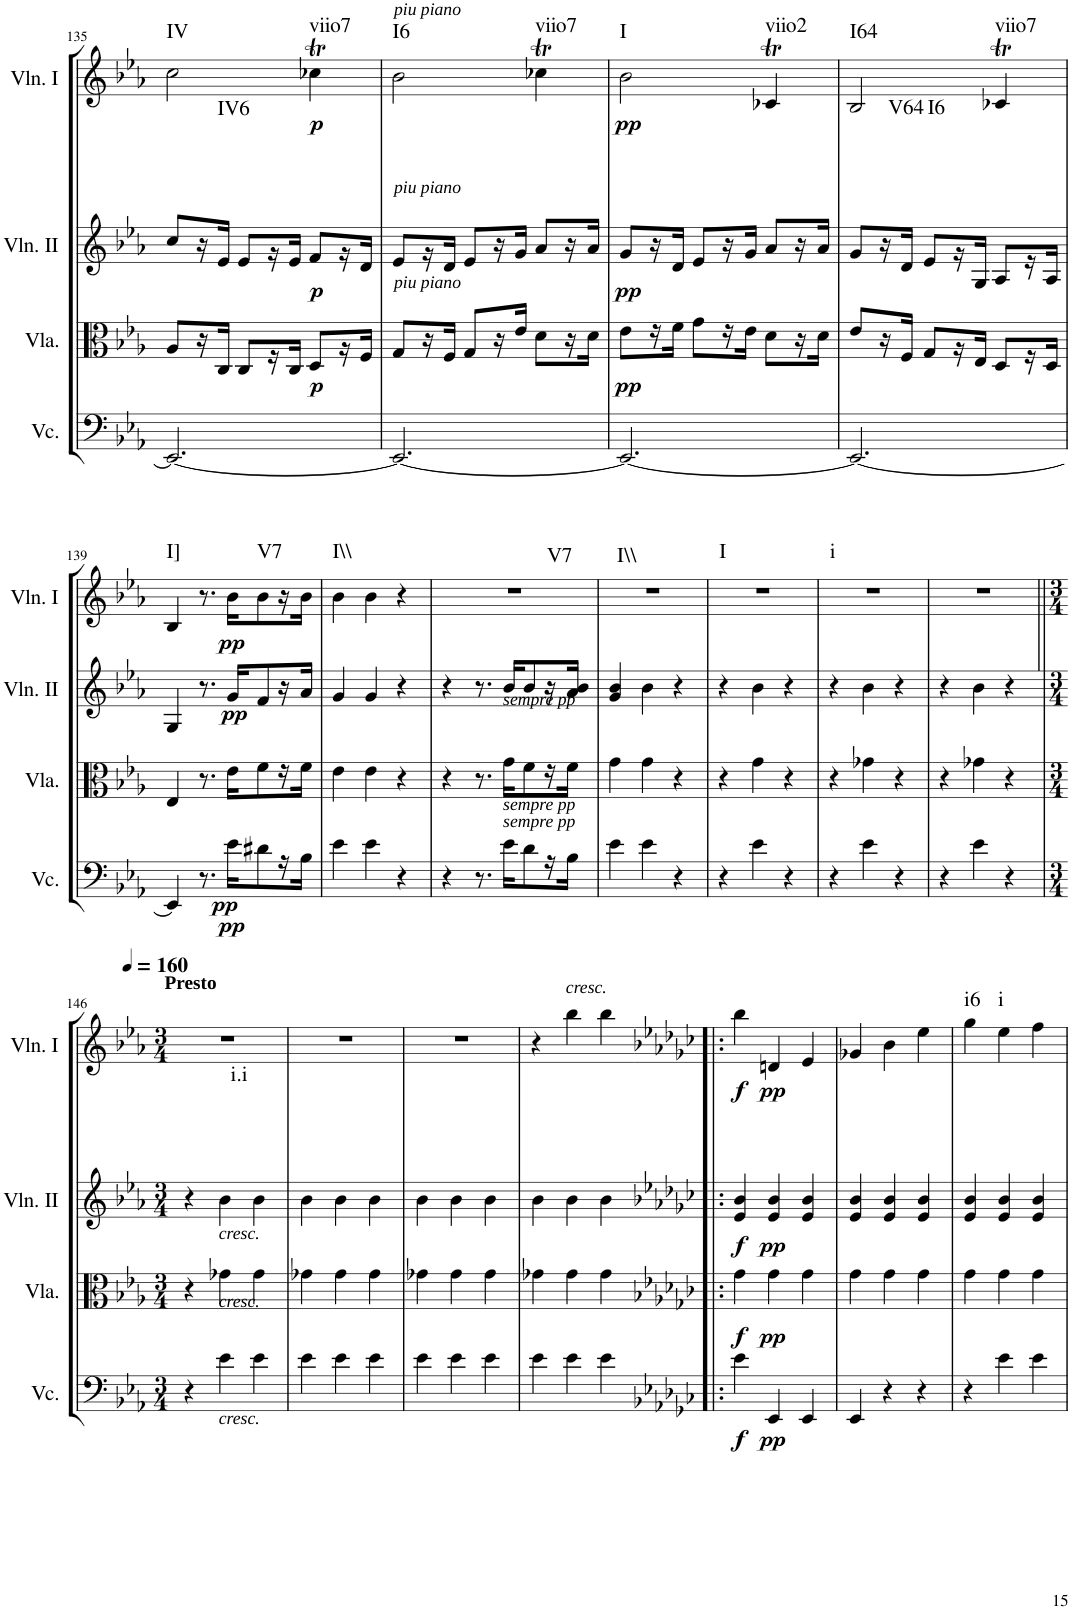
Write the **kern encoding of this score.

**kern	**dynam	**kern	**dynam	**kern	**dynam	**harte	**kern	**dynam	**harte
*part4	*part4	*part3	*part3	*part2	*part2	*part2	*part1	*part1	*part1
*staff4	*staff4	*staff3	*staff3	*staff2	*staff2	*	*staff1	*staff1	*
*I"Violoncello	*	*I"Viola	*	*I"Violin II	*	*	*I"Violin I	*	*
*I'Vc.	*	*I'Vla.	*	*I'Vln. II	*	*	*I'Vln. I	*	*
!!LO:PB:g=z
*clefF4	*	*clefC3	*	*clefG2	*	*	*clefG2	*	*
*k[b-e-a-]	*	*k[b-e-a-]	*	*k[b-e-a-]	*	*	*k[b-e-a-]	*	*
*E-:	*	*E-:	*	*E-:	*	*	*E-:	*	*
*M3/4	*	*M3/4	*	*M3/4	*	*	*M3/4	*	*
=135	=135	=135	=135	=135	=135	=135	=135	=135	=135
!	!	!	!	!	!	!	!	!	!LO:H:kt=IV
2.EE-/_	.	8A-/L	.	8cc/L	.	.	2cc\	.	N
.	.	16r	.	16r	.	.	.	.	.
!	!	!	!	!	!	!LO:H:kt=IV6	!	!	!
.	.	16C/JJ	.	16e-/JJ	.	N	.	.	.
.	.	8C/L	.	8e-/L	.	.	.	.	.
.	.	16r	.	16r	.	.	.	.	.
.	.	16C/JJ	.	16e-/JJ	.	.	.	.	.
!	!	!	!LO:DY:b	!	!LO:DY:b	!	!	!LO:DY:b	!LO:H:kt=viio7
.	.	8D/L	p	8f/L	p	.	4cc-XT\	p	N
.	.	16r	.	16r	.	.	.	.	.
.	.	16F/JJ	.	16d/JJ	.	.	.	.	.
=136	=136	=136	=136	=136	=136	=136	=136	=136	=136
!	!	!	!	!	!	!	!LO:TX:a:i:t=piu piano	!	!
!	!	!	!	!LO:TX:a:i:t=piu piano	!	!	!	!	!
!	!	!LO:TX:a:i:t=piu piano	!	!	!	!	!	!	!LO:H:kt=I6
2.EE-/_	.	8G/L	.	8e-/L	.	.	2b-\	.	N
.	.	16r	.	16r	.	.	.	.	.
.	.	16F/JJ	.	16d/JJ	.	.	.	.	.
.	.	8G/L	.	8e-/L	.	.	.	.	.
.	.	16r	.	16r	.	.	.	.	.
.	.	16e-/JJ	.	16g/JJ	.	.	.	.	.
!	!	!	!	!	!	!	!	!	!LO:H:kt=viio7
.	.	8d\L	.	8a-/L	.	.	4cc-XT\	.	N
.	.	16r	.	16r	.	.	.	.	.
.	.	16d\JJ	.	16a-/JJ	.	.	.	.	.
=137	=137	=137	=137	=137	=137	=137	=137	=137	=137
!	!	!	!LO:DY:b	!	!LO:DY:b	!	!	!LO:DY:b	!LO:H:kt=I
2.EE-/_	.	8e-\L	pp	8g/L	pp	.	2b-\	pp	N
.	.	16r	.	16r	.	.	.	.	.
.	.	16f\JJ	.	16d/JJ	.	.	.	.	.
.	.	8g\L	.	8e-/L	.	.	.	.	.
.	.	16r	.	16r	.	.	.	.	.
.	.	16e-\JJ	.	16g/JJ	.	.	.	.	.
!	!	!	!	!	!	!	!	!	!LO:H:kt=viio2
.	.	8d\L	.	8a-/L	.	.	4c-XT/	.	N
.	.	16r	.	16r	.	.	.	.	.
.	.	16d\JJ	.	16a-/JJ	.	.	.	.	.
=138	=138	=138	=138	=138	=138	=138	=138	=138	=138
!	!	!	!	!	!	!	!	!	!LO:H:kt=I64
2.EE-/_	.	8e-/L	.	8g/L	.	.	2B-/	.	N
.	.	16r	.	16r	.	.	.	.	.
!	!	!	!	!	!	!LO:H:kt=V64	!	!	!
.	.	16F/JJ	.	16d/JJ	.	N	.	.	.
!	!	!	!	!	!	!LO:H:kt=I6	!	!	!
.	.	8G/L	.	8e-/L	.	N	.	.	.
.	.	16r	.	16r	.	.	.	.	.
.	.	16E-/JJ	.	16G/JJ	.	.	.	.	.
!	!	!	!	!	!	!	!	!	!LO:H:kt=viio7
.	.	8D/L	.	8A-/L	.	.	4c-XT/	.	N
.	.	16r	.	16r	.	.	.	.	.
.	.	16D/JJ	.	16A-/JJ	.	.	.	.	.
!!LO:LB:g=z
=139	=139	=139	=139	=139	=139	=139	=139	=139	=139
!	!	!	!	!	!	!	!	!	!LO:H:kt=I]
4EE-/]	.	4E-/	.	4G/	.	.	4B-/	.	N
8.r	.	8.r	.	8.r	.	.	8.r	.	.
!	!LO:DY:b	!	!	!	!	!	!	!	!
!	!LO:DY:n=1:b	!	!	!	!LO:DY:b	!	!	!LO:DY:b	!
16e-\KL	pp pp	16e-\KL	.	16g/KL	pp	.	16b-\KL	pp	.
!	!	!	!	!	!	!	!	!	!LO:H:kt=V7
8d#X\	.	8f\	.	8f/	.	.	8b-\	.	N
16r	.	16r	.	16r	.	.	16r	.	.
16B-\JJ	.	16f\JJ	.	16a-/JJ	.	.	16b-\JJ	.	.
=140	=140	=140	=140	=140	=140	=140	=140	=140	=140
!	!	!	!	!	!	!	!	!	!LO:H:kt=I\\
4e-\	.	4e-\	.	4g/	.	.	4b-\	.	N
4e-\	.	4e-\	.	4g/	.	.	4b-\	.	.
4r	.	4r	.	4r	.	.	4r	.	.
=141	=141	=141	=141	=141	=141	=141	=141	=141	=141
!	!	!	!	!	!	!	!	!	!LO:H:n=1:kt=V7
!	!	!	!	!	!	!	!	!	!LO:H:n=2:kt=I\\
4r	.	4r	.	4r	.	.	2.r	.	N N
8.r	.	8.r	.	8.r	.	.	.	.	.
!	!	!	!	!LO:TX:a:i:t=sempre pp	!	!	!	!	!
!	!	!LO:TX:b:i:t=sempre pp	!	!	!	!	!	!	!
!LO:TX:a:i:t=sempre pp	!	!	!	!	!	!	!	!	!
16e-\KL	.	16g\KL	.	16b-/KL	.	.	.	.	.
8d\	.	8f\	.	8b-/	.	.	.	.	.
16r	.	16r	.	16r	.	.	.	.	.
16B-\JJ	.	16f\JJ	.	16a-/ 16b-/JJ	.	.	.	.	.
=142	=142	=142	=142	=142	=142	=142	=142	=142	=142
4e-\	.	4g\	.	4g/ 4b-/	.	.	2.r	.	.
4e-\	.	4g\	.	4b-\	.	.	.	.	.
4r	.	4r	.	4r	.	.	.	.	.
=143	=143	=143	=143	=143	=143	=143	=143	=143	=143
!	!	!	!	!	!	!	!	!	!LO:H:kt=I
4r	.	4r	.	4r	.	.	2.r	.	N
4e-\	.	4g\	.	4b-\	.	.	.	.	.
4r	.	4r	.	4r	.	.	.	.	.
=144	=144	=144	=144	=144	=144	=144	=144	=144	=144
!	!	!	!	!	!	!	!	!	!LO:H:kt=i
4r	.	4r	.	4r	.	.	2.r	.	N
4e-\	.	4g-X\	.	4b-\	.	.	.	.	.
4r	.	4r	.	4r	.	.	.	.	.
=145	=145	=145	=145	=145	=145	=145	=145	=145	=145
4r	.	4r	.	4r	.	.	2.r	.	.
4e-\	.	4g-X\	.	4b-\	.	.	.	.	.
4r	.	4r	.	4r	.	.	.	.	.
!!LO:LB:g=z
=146||	=146||	=146||	=146||	=146||	=146||	=146||	=146||	=146||	=146||
*M3/4	*	*M3/4	*	*M3/4	*	*	*M3/4	*	*
*	*	*	*	*	*	*	*MM160	*	*
!	!	!	!	!	!	!	!LO:TX:a:B:t=Presto	!	!
4r	.	4r	.	4r	.	.	2.r	.	.
!	!	!	!	!LO:TX:b:i:t=cresc.	!	!	!	!	!
!	!	!LO:TX:a:i:t=cresc.	!	!	!	!	!	!	!
!LO:TX:b:i:t=cresc.	!	!	!	!	!	!LO:H:kt=i.i	!	!	!
4e-\	.	4g-X\	.	4b-\	.	N	.	.	.
4e-\	.	4g-\	.	4b-\	.	.	.	.	.
=147	=147	=147	=147	=147	=147	=147	=147	=147	=147
4e-\	.	4g-X\	.	4b-\	.	.	2.r	.	.
4e-\	.	4g-\	.	4b-\	.	.	.	.	.
4e-\	.	4g-\	.	4b-\	.	.	.	.	.
=148	=148	=148	=148	=148	=148	=148	=148	=148	=148
4e-\	.	4g-X\	.	4b-\	.	.	2.r	.	.
4e-\	.	4g-\	.	4b-\	.	.	.	.	.
4e-\	.	4g-\	.	4b-\	.	.	.	.	.
=149	=149	=149	=149	=149	=149	=149	=149	=149	=149
4e-\	.	4g-X\	.	4b-\	.	.	4r	.	.
!	!	!	!	!	!	!	!LO:TX:a:i:t=cresc.	!	!
4e-\	.	4g-\	.	4b-\	.	.	4bb-\	.	.
4e-\	.	4g-\	.	4b-\	.	.	4bb-\	.	.
=150!|:	=150!|:	=150!|:	=150!|:	=150!|:	=150!|:	=150!|:	=150!|:	=150!|:	=150!|:
*k[b-e-a-d-g-c-]	*	*k[b-e-a-d-g-c-]	*	*k[b-e-a-d-g-c-]	*	*	*k[b-e-a-d-g-c-]	*	*
*e-:	*	*e-:	*	*e-:	*	*	*e-:	*	*
!	!LO:DY:b	!	!LO:DY:b	!	!LO:DY:b	!	!	!LO:DY:b	!
4e-\	f	4g-\	f	4e-/ 4b-/	f	.	4bb-\	f	.
!	!LO:DY:b	!	!LO:DY:b	!	!LO:DY:b	!	!	!LO:DY:b	!
4EE-/	pp	4g-\	pp	4e-/ 4b-/	pp	.	4dn/	pp	.
4EE-/	.	4g-\	.	4e-/ 4b-/	.	.	4e-/	.	.
=151	=151	=151	=151	=151	=151	=151	=151	=151	=151
4EE-/	.	4g-\	.	4e-/ 4b-/	.	.	4g-X/	.	.
4r	.	4g-\	.	4e-/ 4b-/	.	.	4b-\	.	.
4r	.	4g-\	.	4e-/ 4b-/	.	.	4ee-\	.	.
=152	=152	=152	=152	=152	=152	=152	=152	=152	=152
!	!	!	!	!	!	!	!	!	!LO:H:kt=i6
4r	.	4g-\	.	4e-/ 4b-/	.	.	4gg-\	.	N
!	!	!	!	!	!	!	!	!	!LO:H:kt=i
4e-\	.	4g-\	.	4e-/ 4b-/	.	.	4ee-\	.	N
4e-\	.	4g-\	.	4e-/ 4b-/	.	.	4ff\	.	.
=	=	=	=	=	=	=	=	=	=
*-	*-	*-	*-	*-	*-	*-	*-	*-	*-
